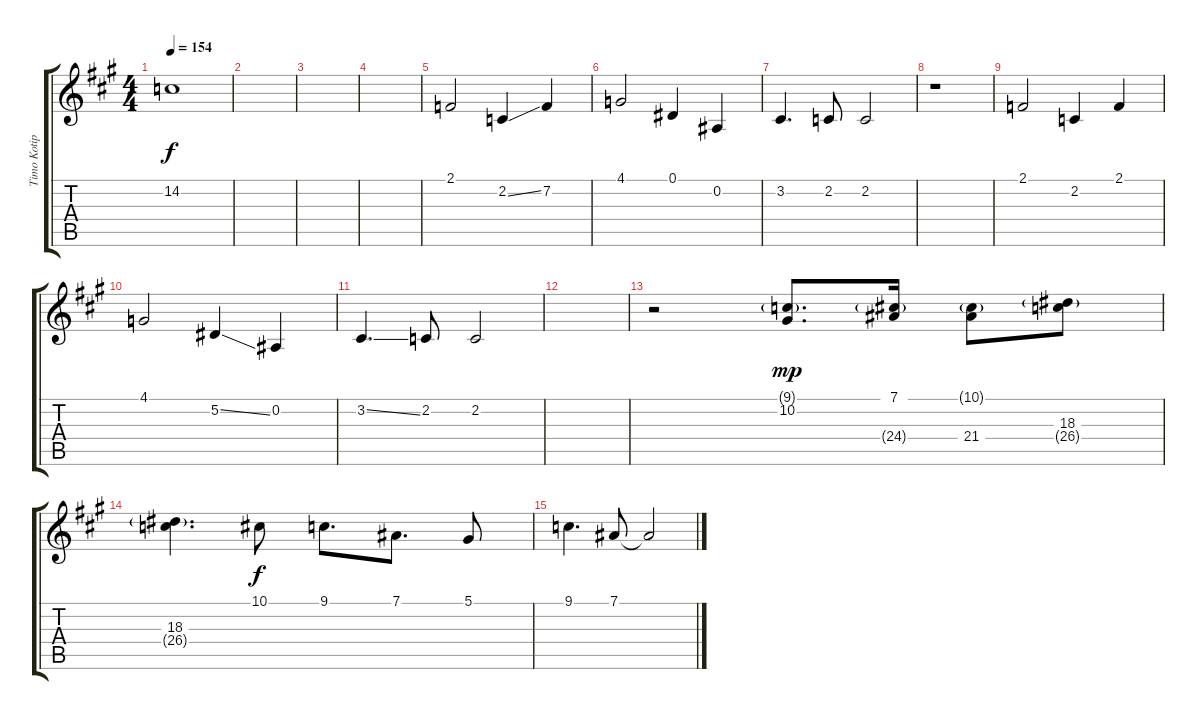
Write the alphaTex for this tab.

\track ("Timo Kotipelto" "Timo Kotip") {instrument choiraahs}
\staff {score tabs}
\tuning (Eb4 Bb3 Gb3 Db3 Ab2 Eb2) {hide}
\ts (4 4)
\tempo 154
\clef g2
\ks a
14.2{t}.1{dy f} |
|
|
|
2.1.2 2.2{ss}.4 7.2.4 |
4.1.2 0.1.4 0.2.4 |
3.2.4{d} 2.2.8 2.2.2 |
r.1 |
2.1.2 2.2.4 2.1.4 |
4.1.2 5.2{ss}.4 0.2.4 |
3.2{ss}.4{d} 2.2.8 2.2.2 |
|
r.2 (9.1{g} 10.2).8{d dy mp} (7.1 24.4{g}).16 (10.1{g} 21.4).8 (18.3 26.4{g}).8 |
(18.3 26.4{g}).4{d} 10.1.8{dy f} 9.1.8{d} 7.1.8{d} 5.1.8 |
9.1.4{d} 7.1.8 7.1{t}.2
